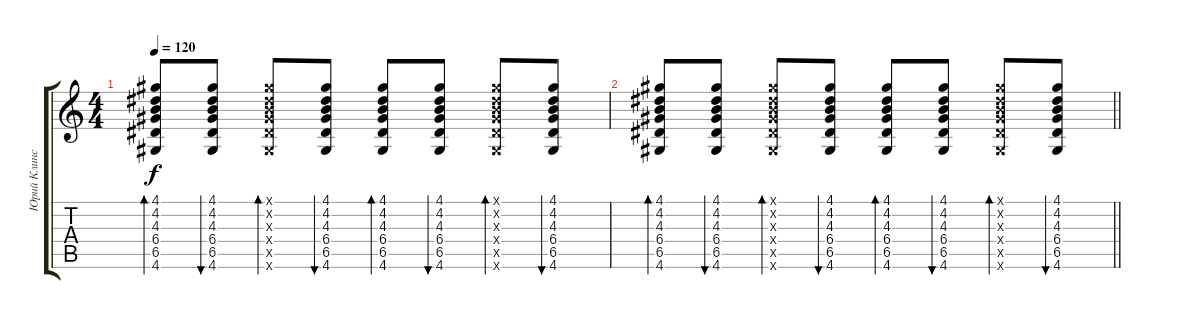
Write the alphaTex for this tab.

\track ("Юрий Клинских " "Юрий Клинс") {instrument acousticguitarsteel}
\staff {score tabs}
\tuning (E4 B3 G3 D3 A2 E2) {hide}
\ts (4 4)
\tempo 120
\clef g2
\ks c
(4.1 4.2 4.3 6.4 6.5 4.6).8{bd 30 dy f} (4.1 4.2 4.3 6.4 6.5 4.6).8{bu 30} (4.1{x} 4.2{x} 4.3{x} 6.4{x} 6.5{x} 4.6{x}).8{bd 30} (4.1 4.2 4.3 6.4 6.5 4.6).8{bu 30} (4.1 4.2 4.3 6.4 6.5 4.6).8{bd 30} (4.1 4.2 4.3 6.4 6.5 4.6).8{bu 30} (4.1{x} 4.2{x} 4.3{x} 6.4{x} 6.5{x} 4.6{x}).8{bd 30} (4.1 4.2 4.3 6.4 6.5 4.6).8{bu 30} |
\barLineRight lightlight
(4.1 4.2 4.3 6.4 6.5 4.6).8{bd 30} (4.1 4.2 4.3 6.4 6.5 4.6).8{bu 30} (4.1{x} 4.2{x} 4.3{x} 6.4{x} 6.5{x} 4.6{x}).8{bd 30} (4.1 4.2 4.3 6.4 6.5 4.6).8{bu 30} (4.1 4.2 4.3 6.4 6.5 4.6).8{bd 30} (4.1 4.2 4.3 6.4 6.5 4.6).8{bu 30} (4.1{x} 4.2{x} 4.3{x} 6.4{x} 6.5{x} 4.6{x}).8{bd 30} (4.1 4.2 4.3 6.4 6.5 4.6).8{bu 30}
